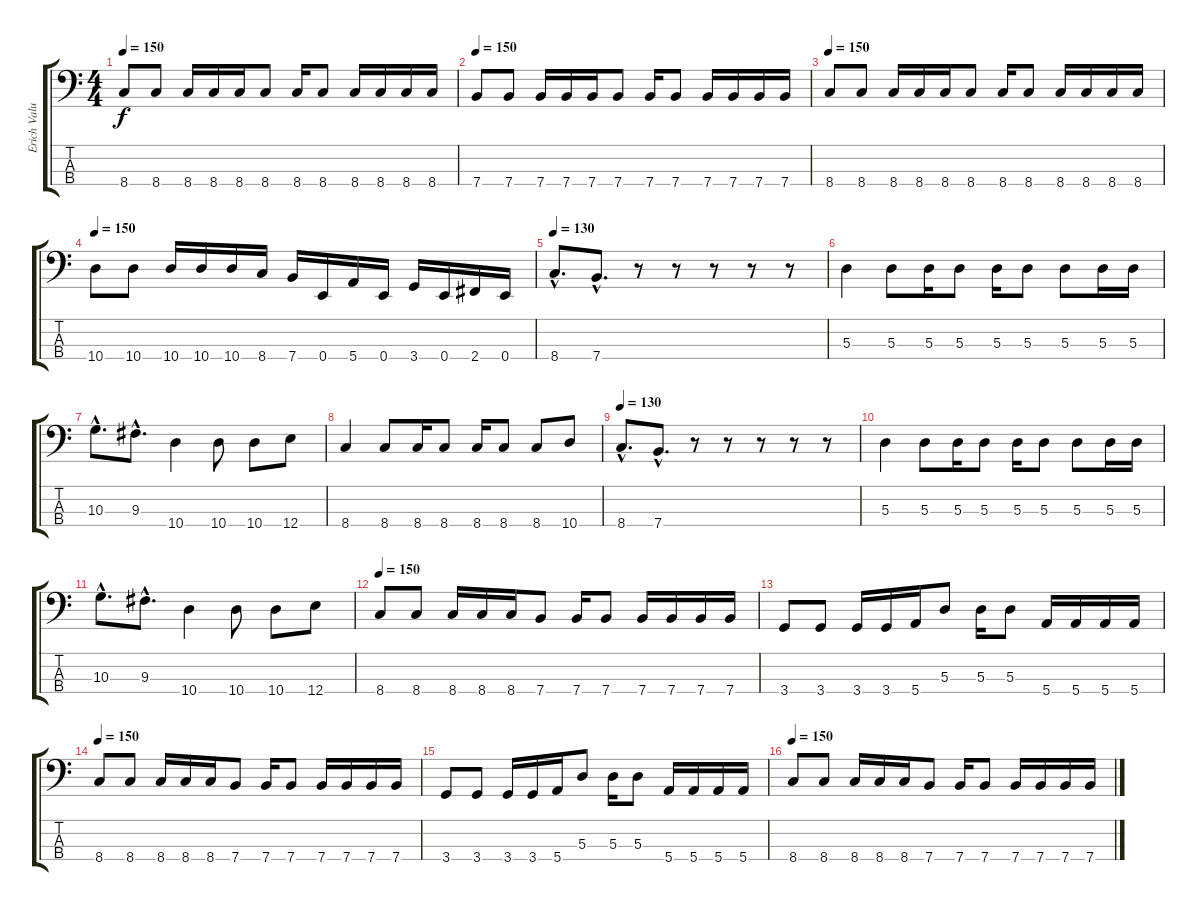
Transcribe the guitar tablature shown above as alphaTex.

\track ("Erich Value (Bass Master)" "Erich Valu") {instrument electricbasspick}
\staff {score tabs}
\tuning (G2 D2 A1 E1) {hide}
\ts (4 4)
\tempo 150
\clef f4
\ks c
8.4.8{dy f} 8.4.8 8.4.16 8.4.16 8.4.16 8.4.8 8.4.16 8.4.8 8.4.16 8.4.16 8.4.16 8.4.16 |
\tempo 150
7.4.8 7.4.8 7.4.16 7.4.16 7.4.16 7.4.8 7.4.16 7.4.8 7.4.16 7.4.16 7.4.16 7.4.16 |
\tempo 150
8.4.8 8.4.8 8.4.16 8.4.16 8.4.16 8.4.8 8.4.16 8.4.8 8.4.16 8.4.16 8.4.16 8.4.16 |
\tempo 150
10.4.8 10.4.8 10.4.16 10.4.16 10.4.16 8.4.16 7.4.16 0.4.16 5.4.16 0.4.16 3.4.16 0.4.16 2.4.16 0.4.16 |
\tempo 130
8.4{hac}.8{d} 7.4{hac}.8{d} r.8 r.8 r.8 r.8 r.8 |
5.3.4 5.3.8 5.3.16 5.3.8 5.3.16 5.3.8 5.3.8 5.3.16 5.3.16 |
10.3{hac}.8{d} 9.3{hac}.8{d} 10.4.4 10.4.8 10.4.8 12.4.8 |
8.4.4 8.4.8 8.4.16 8.4.8 8.4.16 8.4.8 8.4.8 10.4.8 |
\tempo 130
8.4{hac}.8{d} 7.4{hac}.8{d} r.8 r.8 r.8 r.8 r.8 |
5.3.4 5.3.8 5.3.16 5.3.8 5.3.16 5.3.8 5.3.8 5.3.16 5.3.16 |
10.3{hac}.8{d} 9.3{hac}.8{d} 10.4.4 10.4.8 10.4.8 12.4.8 |
\tempo 150
8.4.8 8.4.8 8.4.16 8.4.16 8.4.16 7.4.8 7.4.16 7.4.8 7.4.16 7.4.16 7.4.16 7.4.16 |
3.4.8 3.4.8 3.4.16 3.4.16 5.4.16 5.3.8 5.3.16 5.3.8 5.4.16 5.4.16 5.4.16 5.4.16 |
\tempo 150
8.4.8 8.4.8 8.4.16 8.4.16 8.4.16 7.4.8 7.4.16 7.4.8 7.4.16 7.4.16 7.4.16 7.4.16 |
3.4.8 3.4.8 3.4.16 3.4.16 5.4.16 5.3.8 5.3.16 5.3.8 5.4.16 5.4.16 5.4.16 5.4.16 |
\tempo 150
8.4.8 8.4.8 8.4.16 8.4.16 8.4.16 7.4.8 7.4.16 7.4.8 7.4.16 7.4.16 7.4.16 7.4.16
